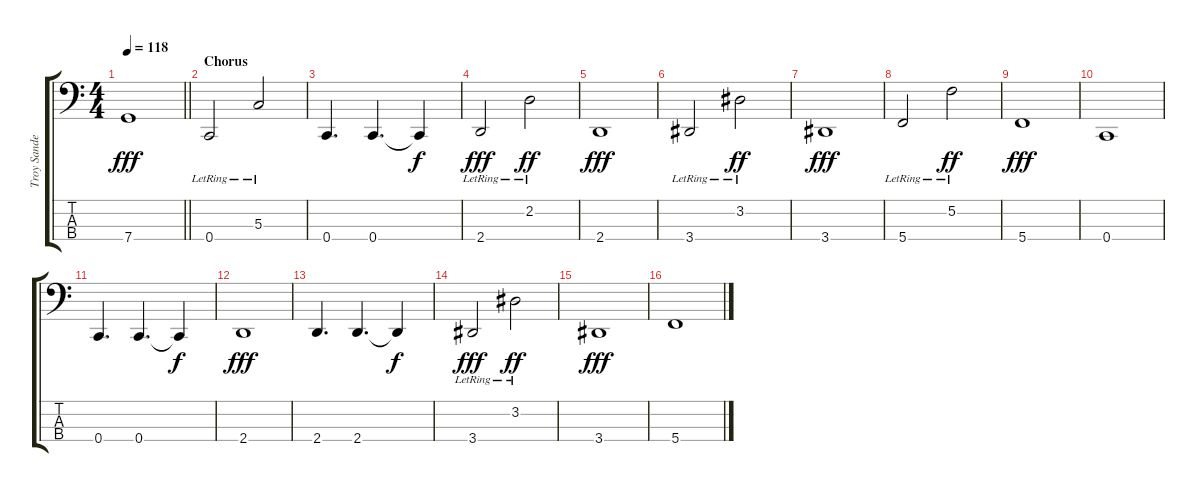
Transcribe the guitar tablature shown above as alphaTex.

\track ("Troy Sanders - Bass" "Troy Sande") {instrument electricbassfinger}
\staff {score tabs}
\tuning (F2 C2 G1 C1) {hide}
\ts (4 4)
\tempo 118
\clef f4
\barLineRight lightlight
\ks c
7.4.1{dy fff} |
\section ("" "Chorus")
0.4{lr}.2 5.3{lr}.2 |
0.4.4{d} 0.4.4{d} 0.4{t}.4{dy f} |
2.4{lr}.2{dy fff} 2.2{lr}.2{dy ff} |
2.4.1{dy fff} |
3.4{lr}.2 3.2{lr}.2{dy ff} |
3.4.1{dy fff} |
5.4{lr}.2 5.2{lr}.2{dy ff} |
5.4.1{dy fff} |
0.4.1 |
0.4.4{d} 0.4.4{d} 0.4{t}.4{dy f} |
2.4.1{dy fff} |
2.4.4{d} 2.4.4{d} 2.4{t}.4{dy f} |
3.4{lr}.2{dy fff} 3.2{lr}.2{dy ff} |
3.4.1{dy fff} |
5.4.1
